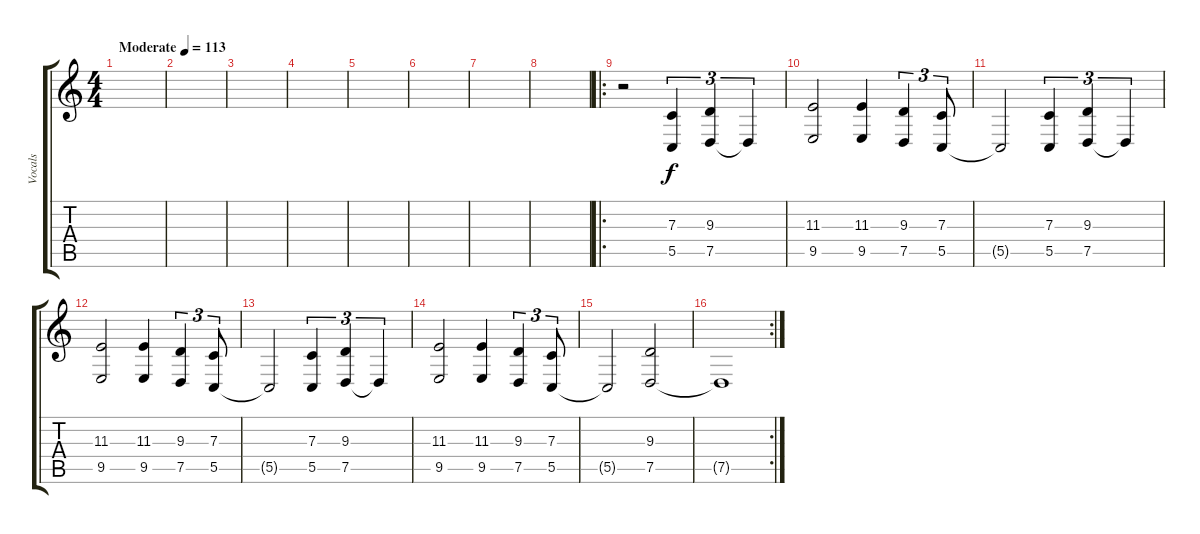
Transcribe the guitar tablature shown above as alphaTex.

\track ("Vocals" "Vocals") {instrument synthvoice}
\staff {score tabs}
\tuning (D4 A3 F3 C3 G2 C2) {hide}
\ts (4 4)
\tempo (113 "Moderate")
\clef g2
\ks c
|
|
|
|
|
|
|
|
\ro
r.2 (7.3 5.5).4{tu (3 2)} (9.3 7.5).4{tu (3 2)} 7.5{t}.4{tu (3 2)} |
(11.3 9.5).2 (11.3 9.5).4 (9.3 7.5).4{tu (3 2)} (7.3 5.5).8{tu (3 2)} |
5.5{t}.2 (7.3 5.5).4{tu (3 2)} (9.3 7.5).4{tu (3 2)} 7.5{t}.4{tu (3 2)} |
(11.3 9.5).2 (11.3 9.5).4 (9.3 7.5).4{tu (3 2)} (7.3 5.5).8{tu (3 2)} |
5.5{t}.2 (7.3 5.5).4{tu (3 2)} (9.3 7.5).4{tu (3 2)} 7.5{t}.4{tu (3 2)} |
(11.3 9.5).2 (11.3 9.5).4 (9.3 7.5).4{tu (3 2)} (7.3 5.5).8{tu (3 2)} |
5.5{t}.2 (9.3 7.5).2 |
\rc 2
7.5{t}.1
